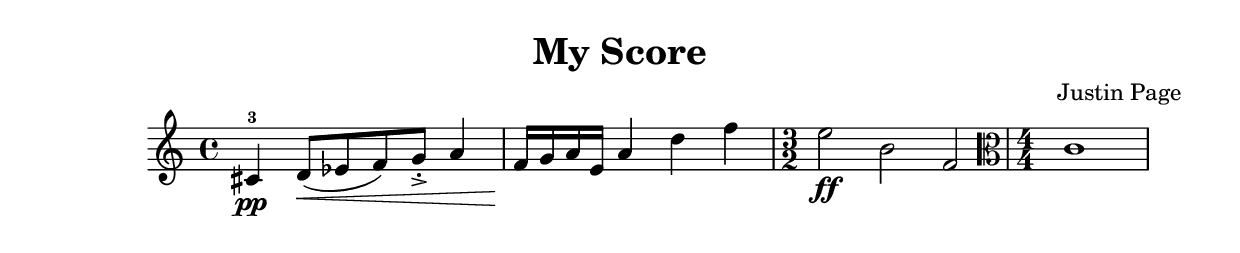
\version "2.20.0"

% This is my first score

\header {
  title = "My Score"
  composer = "Justin Page"
}

\language "english"

\relative c'
{
  cs4\pp-3 d8\<([ef f) g->-.] a4 | %m1
  f16\! g a e a4 d f | %m2
  \time 3/2
  e2\ff b f | %m3
  \clef alto
  \numericTimeSignature \time 4/4
  c1 | %m4
}